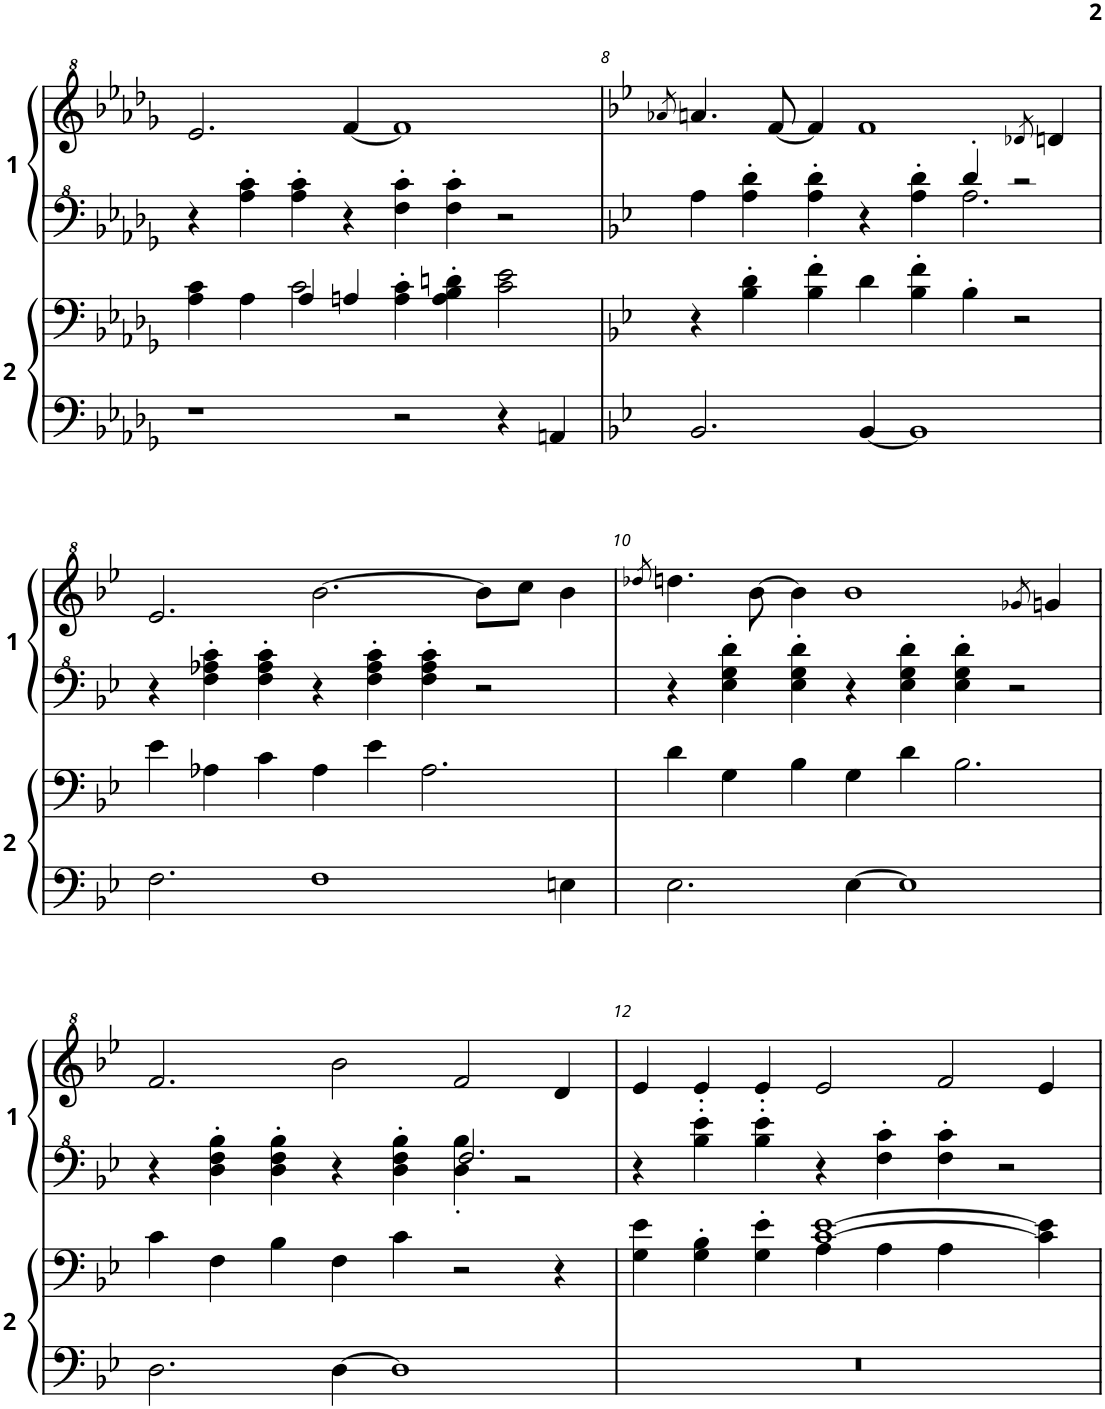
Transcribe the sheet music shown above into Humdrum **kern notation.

**kern	**kern	**kern	**kern
*part2	*part2	*part1	*part1
*staff4	*staff3	*staff2	*staff1
*I"Player 2	*	*I"Player 1	*
!!LO:PB:g=z
*clefF4	*clefF4	*clefF^4	*clefG^2
*k[b-e-a-d-g-]	*k[b-e-a-d-g-]	*k[b-e-a-d-g-]	*k[b-e-a-d-g-]
*M8/4	*M8/4	*M8/4	*M8/4
=7	=7	=7	=7
*	*^	*	*
1r	4A-\ 4c\	2ryy	4r	2.ee-/
.	4A-\	.	4a-\' 4cc\'	.
.	4A-/	2c\	4a-\' 4cc\'	.
.	4An/	.	4r	[4ff/
2r	4A\' 4c\'	1ryy	4f\' 4cc\'	1ff]
.	4A\' 4B-\' 4dn\'	.	4f\' 4cc\'	.
4r	2c\ 2e-\	.	2r	.
4AAn/	.	.	.	.
*	*v	*v	*	*
=8	=8	=8	=8
*k[b-e-]	*k[b-e-]	*k[b-e-]	*k[b-e-]
.	.	.	8qaa-X/
*	*	*^	*
2.BB-/	4r	4a\	4ryy	4.aan/
*	*	*v	*v	*
.	4B-\' 4d\'	4a\' 4dd\'	.
.	.	.	[8ff/
.	4B-\' 4f\'	4a\' 4dd\'	4ff/]
[4BB-/	4d\	4r	1ff
1BB-]	4B-\' 4f\'	4a\' 4dd\'	.
*	*	*^	*
.	4B-'\	4dd'/	2.a\	.
.	2r	2r	.	.
.	.	.	.	8qdd-X/
.	.	.	.	4ddn/
*	*	*v	*v	*
!!LO:LB:g=z
=9	=9	=9	=9
2.F\	4e-\	4r	2.ee-/
.	4A-X\	4f\' 4a-X\' 4cc\'	.
.	4c\	4f\' 4a-\' 4cc\'	.
1F	4A-\	4r	[2.bb-\
.	4e-\	4f\' 4a-\' 4cc\'	.
.	2.A-\	4f\' 4a-\' 4cc\'	.
.	.	2r	8bb-\L]
.	.	.	8ccc\J
4En\	.	.	4bb-\
=10	=10	=10	=10
.	.	.	8qddd-X/
2.E-\	4d\	4r	4.dddn\
.	4G\	4e-\' 4g\' 4dd\'	.
.	.	.	[8bb-\
.	4B-\	4e-\' 4g\' 4dd\'	4bb-\]
[4E-\	4G\	4r	1bb-
1E-]	4d\	4e-\' 4g\' 4dd\'	.
.	2.B-\	4e-\' 4g\' 4dd\'	.
.	.	2r	.
.	.	.	8qgg-X/
.	.	.	4ggn/
!!LO:LB:g=z
=11	=11	=11	=11
*	*	*^	*
2.D\	4c\	4r	4ryy	2.ff/
*	*	*v	*v	*
.	4F\	4d\' 4f\' 4b-\'	.
.	4B-\	4d\' 4f\' 4b-\'	.
[4D\	4F\	4r	2bb-\
1D]	4c\	4d\' 4f\' 4b-\'	.
*	*	*^	*
.	2r	2.f/	4d\' 4b-\'	2ff/
.	.	.	2r	.
.	4r	.	.	4dd/
*	*	*v	*v	*
=12	=12	=12	=12
*	*^	*	*
0r	4G\ 4e-\	2.ryy	4r	4ee-/
.	4G\' 4B-\'	.	4b-\' 4ee-\'	4ee-'/
.	4G\' 4e-\'	.	4b-\' 4ee-\'	4ee-'/
.	[1c [1e-	4A\	4r	2ee-/
.	.	4A\	4f\' 4cc\'	.
.	.	4A\	4f\' 4cc\'	2ff/
.	.	2ryy	2r	.
.	4c\] 4e-\]	.	.	4ee-/
*	*v	*v	*	*
=	=	=	=
*-	*-	*-	*-
